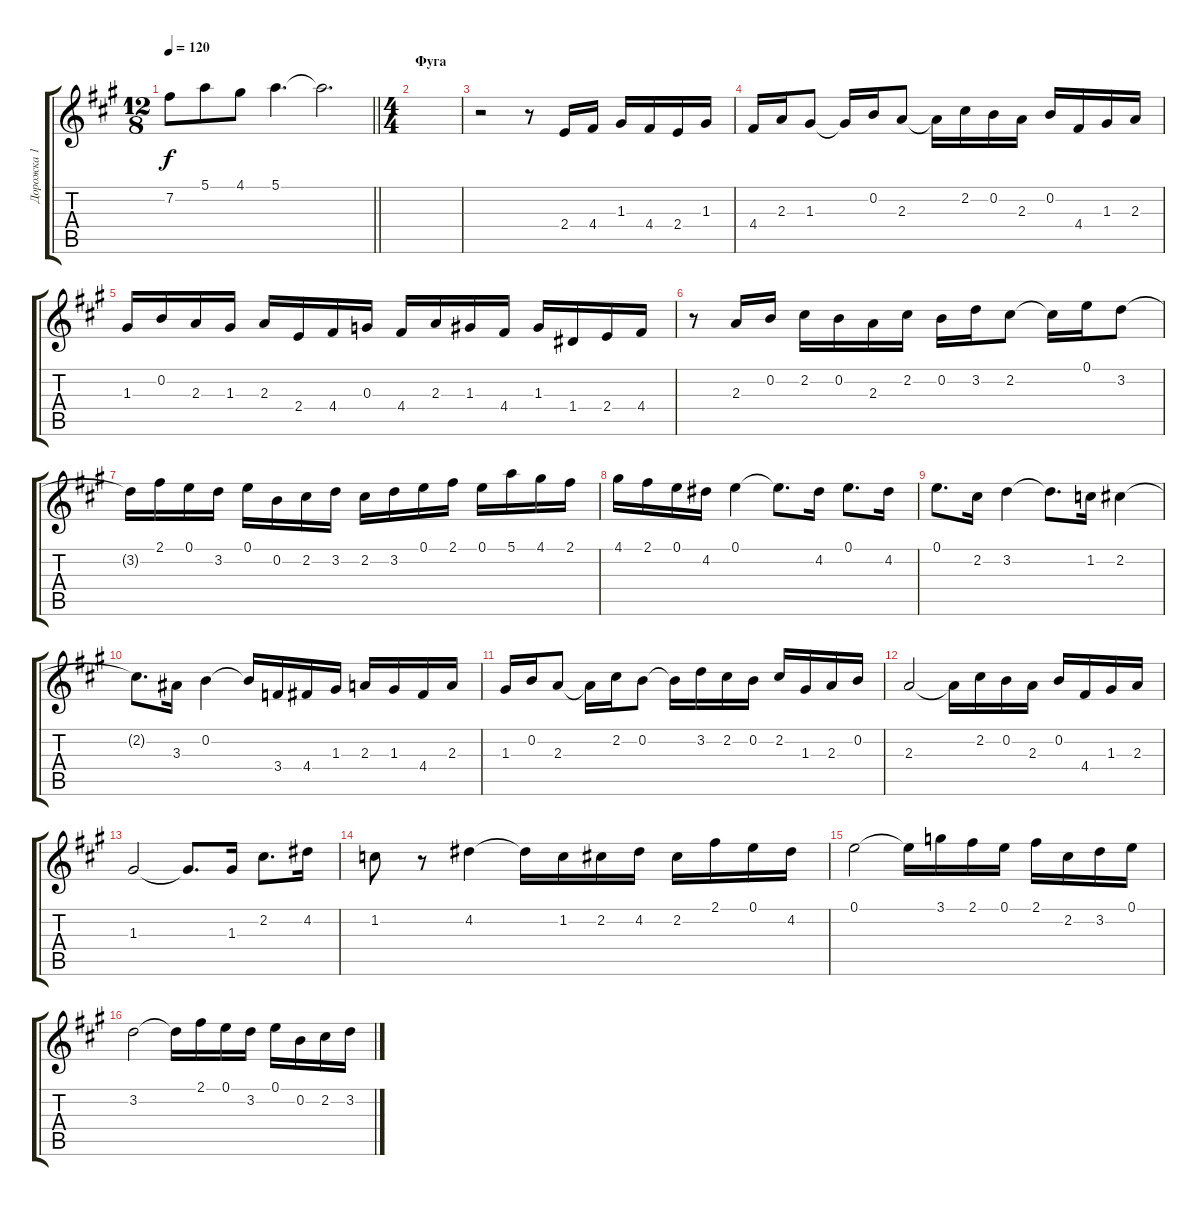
\track ("Дорожка 1" "Дорожка 1") {instrument acousticguitarsteel}
\staff {score tabs}
\tuning (E4 B3 G3 D3 A2 E2) {hide}
\ts (12 8)
\tempo 120
\clef g2
\barLineRight lightlight
\ks a
7.2.8{dy f} 5.1.8 4.1.8 5.1.4{d} 5.1{t}.2{d} |
\ts (4 4)
\section ("" "Фуга")
|
r.2 r.8 2.4.16 4.4.16 1.3.16 4.4.16 2.4.16 1.3.16 |
4.4.16 2.3.16 1.3.8 1.3{t}.16 0.2.16 2.3.8 2.3{t}.16 2.2.16 0.2.16 2.3.16 0.2.16 4.4.16 1.3.16 2.3.16 |
1.3.16 0.2.16 2.3.16 1.3.16 2.3.16 2.4.16 4.4.16 0.3.16 4.4.16 2.3.16 1.3.16 4.4.16 1.3.16 1.4.16 2.4.16 4.4.16 |
r.8 2.3.16 0.2.16 2.2.16 0.2.16 2.3.16 2.2.16 0.2.16 3.2.16 2.2.8 2.2{t}.16 0.1.16 3.2.8 |
3.2{t}.16 2.1.16 0.1.16 3.2.16 0.1.16 0.2.16 2.2.16 3.2.16 2.2.16 3.2.16 0.1.16 2.1.16 0.1.16 5.1.16 4.1.16 2.1.16 |
4.1.16 2.1.16 0.1.16 4.2.16 0.1.4 0.1{t}.8{d} 4.2.16 0.1.8{d} 4.2.16 |
0.1.8{d} 2.2.16 3.2.4 3.2{t}.8{d} 1.2.16 2.2.4 |
2.2{t}.8{d} 3.3.16 0.2.4 0.2{t}.16 3.4.16 4.4.16 1.3.16 2.3.16 1.3.16 4.4.16 2.3.16 |
1.3.16 0.2.16 2.3.8 2.3{t}.16 2.2.16 0.2.8 0.2{t}.16 3.2.16 2.2.16 0.2.16 2.2.16 1.3.16 2.3.16 0.2.16 |
2.3.2 2.3{t}.16 2.2.16 0.2.16 2.3.16 0.2.16 4.4.16 1.3.16 2.3.16 |
1.3.2 1.3{t}.8{d} 1.3.16 2.2.8{d} 4.2.16 |
1.2.8 r.8 4.2.4 4.2{t}.16 1.2.16 2.2.16 4.2.16 2.2.16 2.1.16 0.1.16 4.2.16 |
0.1.2 0.1{t}.16 3.1.16 2.1.16 0.1.16 2.1.16 2.2.16 3.2.16 0.1.16 |
3.2.2 3.2{t}.16 2.1.16 0.1.16 3.2.16 0.1.16 0.2.16 2.2.16 3.2.16
